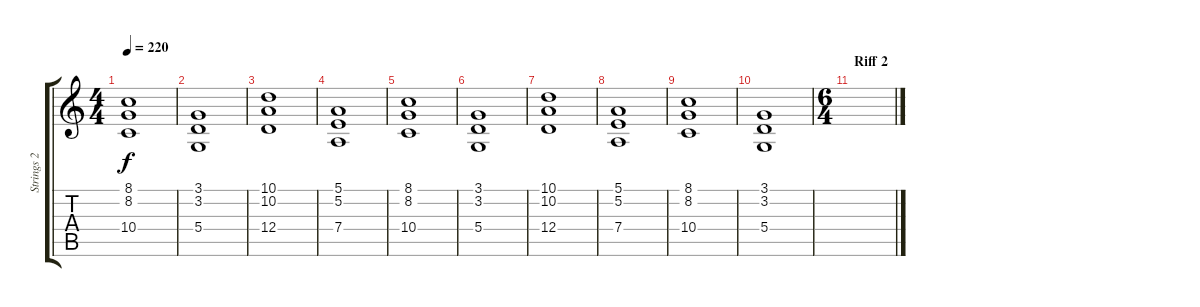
\track ("Strings 2" "Strings 2") {instrument stringensemble2}
\staff {score tabs}
\tuning (E4 B3 G3 D3 A2 E2) {hide}
\ts (4 4)
\tempo 220
\clef g2
\ks c
(8.1 8.2 10.4).1{dy f} |
(3.1 3.2 5.4).1 |
(10.1 10.2 12.4).1 |
(5.1 5.2 7.4).1 |
(8.1 8.2 10.4).1 |
(3.1 3.2 5.4).1 |
(10.1 10.2 12.4).1 |
(5.1 5.2 7.4).1 |
(8.1 8.2 10.4).1 |
(3.1 3.2 5.4).1 |
\ts (6 4)
\section ("" "Riff 2")
